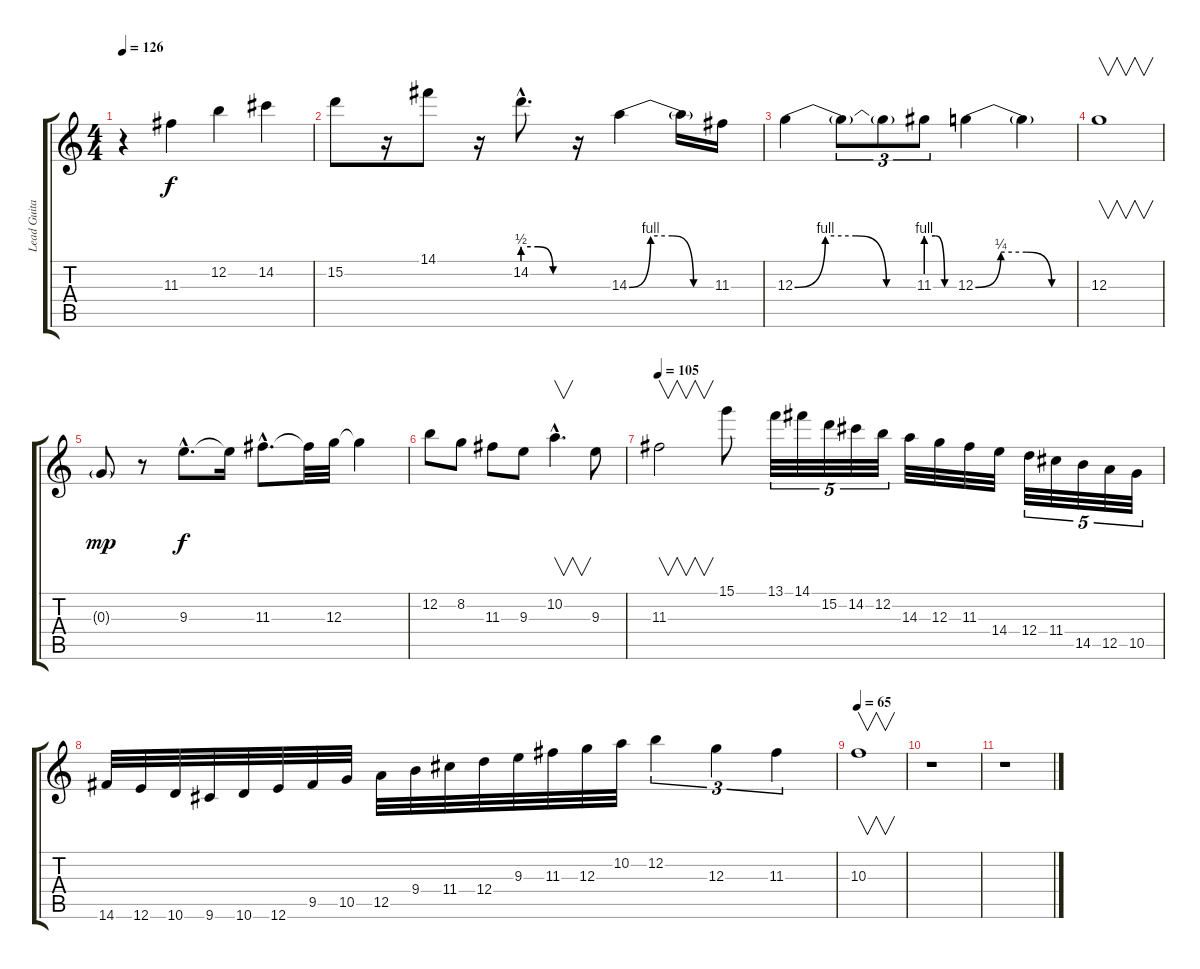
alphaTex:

\track ("Lead Guitar ( Jason Becker )" "Lead Guita") {instrument overdrivenguitar}
\staff {score tabs}
\tuning (E4 B3 G3 D3 A2 E2) {hide}
\ts (4 4)
\tempo 126
\clef g2
\ks c
r.4{dy f} 11.3.4 12.2.4 14.2.4 |
15.2.8 r.16 14.1.8 r.16 14.2{be (custom 0 2 20 2 40 0 60 0) hac}.8{d} r.16 14.3{be (custom 0 0 15 4 30 4 45 0 60 0)}.4 14.3{t}.16 11.3.16 |
12.3{be (custom 0 0 15 4 30 4 45 0 60 0)}.4 12.3{t}.8{tu (3 2)} 12.3{t}.8{tu (3 2)} 11.3{be (custom 0 4 20 4 40 0 60 0)}.8{tu (3 2)} 12.3{be (custom 0 0 15 1 30 1 45 0 60 0)}.4 12.3{t}.4 |
12.3.1{v} |
0.3{g}.8{dy mp} r.8 9.3{hac}.8{d dy f} 9.3{t}.16 11.3{hac}.8{d} 11.3{t}.32 12.3.32 12.3{t}.4 |
12.2.8 8.2.8 11.3.8 9.3.8 10.2{hac}.4{v d} 9.3.8 |
\tempo 105
11.3.2{v} 15.1.8 13.1.32{tu (5 4)} 14.1.32{tu (5 4)} 15.2.32{tu (5 4)} 14.2.32{tu (5 4)} 12.2.32{tu (5 4)} 14.3.32 12.3.32 11.3.32 14.4.32 12.4.32{tu (5 4)} 11.4.32{tu (5 4)} 14.5.32{tu (5 4)} 12.5.32{tu (5 4)} 10.5.32{tu (5 4)} |
14.6.32 12.6.32 10.6.32 9.6.32 10.6.32 12.6.32 9.5.32 10.5.32 12.5.32 9.4.32 11.4.32 12.4.32 9.3.32 11.3.32 12.3.32 10.2.32 12.2.4{tu (3 2)} 12.3.4{tu (3 2)} 11.3.4{tu (3 2)} |
\tempo 65
10.3.1{v} |
r.1{volume 8} |
r.1{volume 1}
